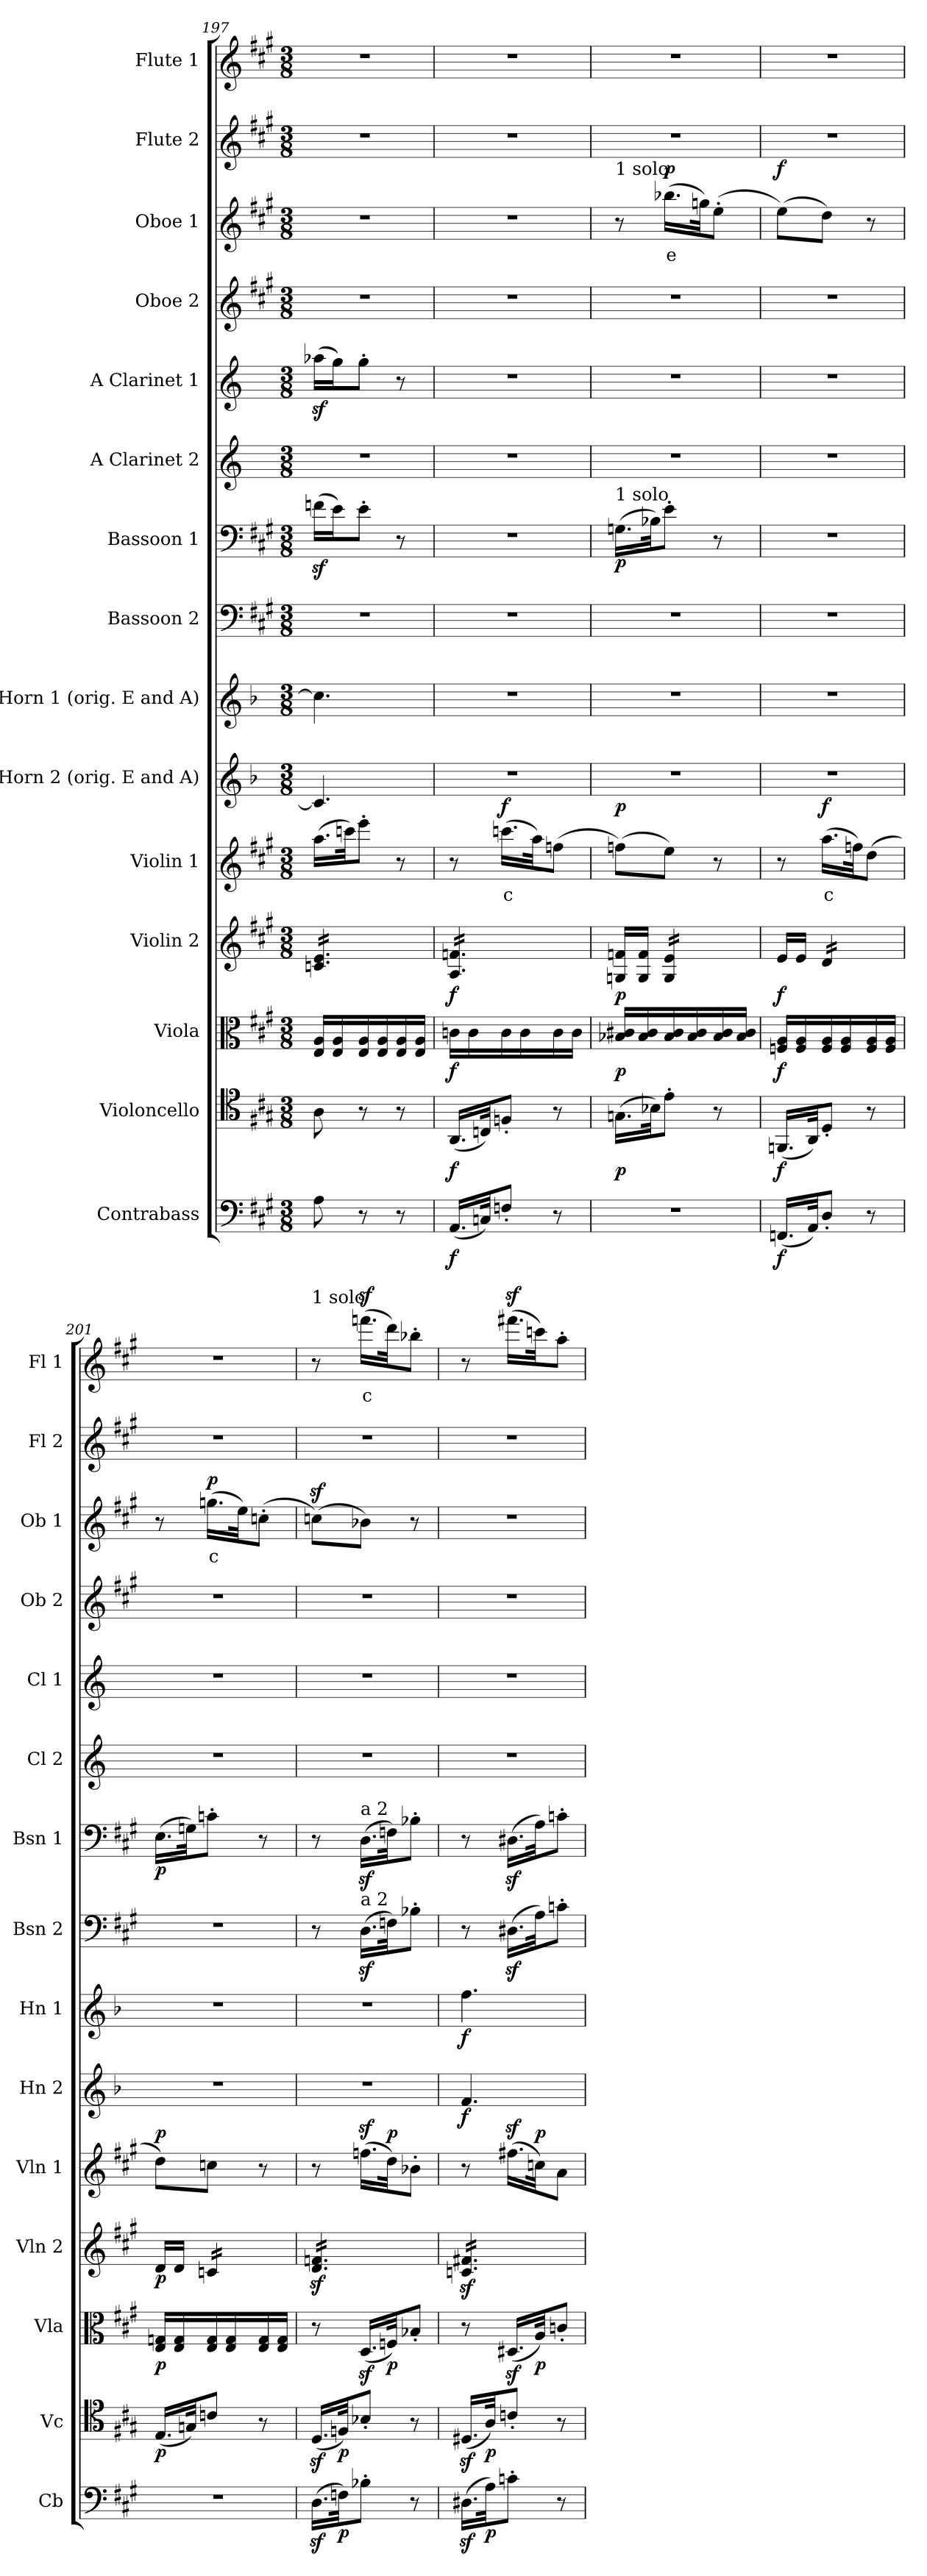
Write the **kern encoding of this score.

**kern	**dynam	**kern	**dynam	**kern	**dynam	**kern	**dynam	**kern	**text	**dynam	**kern	**dynam	**kern	**dynam	**kern	**kern	**dynam	**kern	**kern	**kern	**kern	**text	**dynam	**kern	**kern	**text
*part15	*part15	*part14	*part14	*part13	*part13	*part12	*part12	*part11	*part11	*part11	*part10	*part10	*part9	*part9	*part8	*part7	*part7	*part6	*part5	*part4	*part3	*part3	*part3	*part2	*part1	*part1
*staff15	*staff15	*staff14	*staff14	*staff13	*staff13	*staff12	*staff12	*staff11	*staff11	*staff11	*staff10	*staff10	*staff9	*staff9	*staff8	*staff7	*staff7	*staff6	*staff5	*staff4	*staff3	*staff3	*staff3	*staff2	*staff1	*staff1
*I"Contrabass	*	*I"Violoncello	*	*I"Viola	*	*I"Violin 2	*	*I"Violin 1	*	*	*I"E Horn 2 (orig. E and A)	*	*I"E Horn 1 (orig. E and A)	*	*I"Bassoon 2	*I"Bassoon 1	*	*I"A Clarinet 2	*I"A Clarinet 1	*I"Oboe 2	*I"Oboe 1	*	*	*I"Flute 2	*I"Flute 1	*
*I'Cb	*	*I'Vc	*	*I'Vla	*	*I'Vln 2	*	*I'Vln 1	*	*	*I'Hn 2	*	*I'Hn 1	*	*I'Bsn 2	*I'Bsn 1	*	*I'Cl 2	*I'Cl 1	*I'Ob 2	*I'Ob 1	*	*	*I'Fl 2	*I'Fl 1	*
*clefF4	*	*clefC4	*	*clefC3	*	*clefG2	*	*clefG2	*	*	*clefG2	*	*clefG2	*	*clefF4	*clefF4	*	*clefG2	*clefG2	*clefG2	*clefG2	*	*	*clefG2	*clefG2	*
*ITrd7c12	*	*	*	*	*	*	*	*	*	*	*ITrd5c8	*	*ITrd5c8	*	*	*	*	*ITrd2c3	*ITrd2c3	*	*	*	*	*	*	*
*k[f#c#g#]	*	*k[f#c#g#]	*	*k[f#c#g#]	*	*k[f#c#g#]	*	*k[f#c#g#]	*	*	*k[f#c#g#]	*	*k[f#c#g#]	*	*k[f#c#g#]	*k[f#c#g#]	*	*k[f#c#g#]	*k[f#c#g#]	*k[f#c#g#]	*k[f#c#g#]	*	*	*k[f#c#g#]	*k[f#c#g#]	*
*M3/8	*	*M3/8	*	*M3/8	*	*M3/8	*	*M3/8	*	*	*M3/8	*	*M3/8	*	*M3/8	*M3/8	*	*M3/8	*M3/8	*M3/8	*M3/8	*	*	*M3/8	*M3/8	*
=197	=197	=197	=197	=197	=197	=197	=197	=197	=197	=197	=197	=197	=197	=197	=197	=197	=197	=197	=197	=197	=197	=197	=197	=197	=197	=197
*	*	*	*	*	*	*tremolo	*	*	*	*	*	*	*	*	*	*	*	*	*	*	*	*	*	*	*	*
8AA\	.	8A\	.	16E/ 16A/LL	.	16cn/ 16e/LL	.	(16.aa\LL	.	.	4.E/]	.	4.e\]	.	4.r	(16fnz<\LL	.	4.r	(16ffnz<\LL	4.r	4.r	.	.	4.r	4.r	.
.	.	.	.	16E/ 16A/	.	16cn/ 16e/	.	.	.	.	.	.	.	.	.	16e\J)	.	.	16ee\J)	.	.	.	.	.	.	.
.	.	.	.	.	.	.	.	32cccn\JK)	.	.	.	.	.	.	.	.	.	.	.	.	.	.	.	.	.	.
8r	.	8r	.	16E/ 16A/	.	16cn/ 16e/	.	8eee'\J	.	.	.	.	.	.	.	8e'\J	.	.	8ee'\J	.	.	.	.	.	.	.
.	.	.	.	16E/ 16A/	.	16cn/ 16e/	.	.	.	.	.	.	.	.	.	.	.	.	.	.	.	.	.	.	.	.
8r	.	8r	.	16E/ 16A/	.	16cn/ 16e/	.	8r	.	.	.	.	.	.	.	8r	.	.	8r	.	.	.	.	.	.	.
.	.	.	.	16E/ 16A/JJ	.	16cn/ 16e/JJ	.	.	.	.	.	.	.	.	.	.	.	.	.	.	.	.	.	.	.	.
=198	=198	=198	=198	=198	=198	=198	=198	=198	=198	=198	=198	=198	=198	=198	=198	=198	=198	=198	=198	=198	=198	=198	=198	=198	=198	=198
!	!LO:DY:b	!	!LO:DY:b	!	!LO:DY:b	!	!LO:DY:b	!	!	!	!	!	!	!	!	!	!	!	!	!	!	!	!	!	!	!
(16.AAA/LL	f	(16.AA/LL	f	16cn\LL	f	16A/ 16fn/LL	f	8r	.	.	4.r	.	4.r	.	4.r	4.r	.	4.r	4.r	4.r	4.r	.	.	4.r	4.r	.
.	.	.	.	16c\	.	16A/ 16fn/	.	.	.	.	.	.	.	.	.	.	.	.	.	.	.	.	.	.	.	.
32CCn/JK)	.	32Cn/JK)	.	.	.	.	.	.	.	.	.	.	.	.	.	.	.	.	.	.	.	.	.	.	.	.
!	!	!	!	!	!	!	!	!	!LO:LY:b:color=#FF0000	!LO:DY:b	!	!	!	!	!	!	!	!	!	!	!	!	!	!	!	!
8FFn'/J	.	8Fn'/J	.	16c\	.	16A/ 16fn/	.	(16.cccn\LL	c	f	.	.	.	.	.	.	.	.	.	.	.	.	.	.	.	.
.	.	.	.	16c\	.	16A/ 16fn/	.	.	.	.	.	.	.	.	.	.	.	.	.	.	.	.	.	.	.	.
.	.	.	.	.	.	.	.	32aa\JK)	.	.	.	.	.	.	.	.	.	.	.	.	.	.	.	.	.	.
8r	.	8r	.	16c\	.	16A/ 16fn/	.	(8ffn\J	.	.	.	.	.	.	.	.	.	.	.	.	.	.	.	.	.	.
.	.	.	.	16c\JJ	.	16A/ 16fn/JJ	.	.	.	.	.	.	.	.	.	.	.	.	.	.	.	.	.	.	.	.
*	*	*	*	*	*	*Xtremolo	*	*	*	*	*	*	*	*	*	*	*	*	*	*	*	*	*	*	*	*
=199	=199	=199	=199	=199	=199	=199	=199	=199	=199	=199	=199	=199	=199	=199	=199	=199	=199	=199	=199	=199	=199	=199	=199	=199	=199	=199
!	!	!	!	!	!	!	!	!	!	!	!	!	!	!	!	!	!	!	!	!	!LO:TX:a:t=1 solo	!	!	!	!	!
!	!	!	!	!	!	!	!	!	!	!	!	!	!	!	!	!LO:TX:a:t=1 solo	!	!	!	!	!	!	!	!	!	!
!	!	!	!LO:DY:b	!	!LO:DY:b	!	!LO:DY:b	!	!	!LO:DY:b	!	!	!	!	!	!	!LO:DY:b	!	!	!	!	!	!	!	!	!
4.r	.	(16.Gn\LL	p	16B-X/ 16c#X/LL	p	16Gn/ 16fn/LL	p	(8ffn\L)	.	p	4.r	.	4.r	.	4.r	(16.Gn\LL	p	4.r	4.r	4.r	8r	.	.	4.r	4.r	.
.	.	.	.	16B-/ 16c#/	.	16G/ 16f/JJ	.	.	.	.	.	.	.	.	.	.	.	.	.	.	.	.	.	.	.	.
.	.	32B-X\JK)	.	.	.	.	.	.	.	.	.	.	.	.	.	32B-X\JK)	.	.	.	.	.	.	.	.	.	.
!	!	!	!	!	!	!	!	!	!	!	!	!	!	!	!	!	!	!	!	!	!	!LO:LY:b:color=#FF0000	!LO:DY:b	!	!	!
*	*	*	*	*	*	*tremolo	*	*	*	*	*	*	*	*	*	*	*	*	*	*	*	*	*	*	*	*
.	.	8e'\J	.	16B-/ 16c#/	.	16G/ 16e/LL	.	8ee\J)	.	.	.	.	.	.	.	8e'\J	.	.	.	.	(16.bb-X\LL	e	p	.	.	.
.	.	.	.	16B-/ 16c#/	.	16G/ 16e/	.	.	.	.	.	.	.	.	.	.	.	.	.	.	.	.	.	.	.	.
.	.	.	.	.	.	.	.	.	.	.	.	.	.	.	.	.	.	.	.	.	32ggn\JK)	.	.	.	.	.
.	.	8r	.	16B-/ 16c#/	.	16G/ 16e/	.	8r	.	.	.	.	.	.	.	8r	.	.	.	.	(8ee'\J	.	.	.	.	.
.	.	.	.	16B-/ 16c#/JJ	.	16G/ 16e/JJ	.	.	.	.	.	.	.	.	.	.	.	.	.	.	.	.	.	.	.	.
*	*	*	*	*	*	*Xtremolo	*	*	*	*	*	*	*	*	*	*	*	*	*	*	*	*	*	*	*	*
=200	=200	=200	=200	=200	=200	=200	=200	=200	=200	=200	=200	=200	=200	=200	=200	=200	=200	=200	=200	=200	=200	=200	=200	=200	=200	=200
!	!LO:DY:b	!	!LO:DY:b	!	!LO:DY:b	!	!LO:DY:b	!	!	!	!	!	!	!	!	!	!	!	!	!	!	!	!LO:DY:b	!	!	!
(16.FFFn/LL	f	(16.FFn/LL	f	16Fn/ 16A/LL	f	16e/LL	f	8r	.	.	4.r	.	4.r	.	4.r	4.r	.	4.r	4.r	4.r	(8ee\L)	.	f	4.r	4.r	.
.	.	.	.	16F/ 16A/	.	16e/JJ	.	.	.	.	.	.	.	.	.	.	.	.	.	.	.	.	.	.	.	.
32AAA/JK)	.	32AA/JK)	.	.	.	.	.	.	.	.	.	.	.	.	.	.	.	.	.	.	.	.	.	.	.	.
!	!	!	!	!	!	!	!	!	!LO:LY:b:color=#FF0000	!LO:DY:b	!	!	!	!	!	!	!	!	!	!	!	!	!	!	!	!
*	*	*	*	*	*	*tremolo	*	*	*	*	*	*	*	*	*	*	*	*	*	*	*	*	*	*	*	*
8DD'/J	.	8D'/J	.	16F/ 16A/	.	16d/LL	.	(16.aa\LL	c	f	.	.	.	.	.	.	.	.	.	.	8dd\J)	.	.	.	.	.
.	.	.	.	16F/ 16A/	.	16d/	.	.	.	.	.	.	.	.	.	.	.	.	.	.	.	.	.	.	.	.
.	.	.	.	.	.	.	.	32ffn\JK)	.	.	.	.	.	.	.	.	.	.	.	.	.	.	.	.	.	.
8r	.	8r	.	16F/ 16A/	.	16d/	.	(8dd\J	.	.	.	.	.	.	.	.	.	.	.	.	8r	.	.	.	.	.
.	.	.	.	16F/ 16A/JJ	.	16d/JJ	.	.	.	.	.	.	.	.	.	.	.	.	.	.	.	.	.	.	.	.
*	*	*	*	*	*	*Xtremolo	*	*	*	*	*	*	*	*	*	*	*	*	*	*	*	*	*	*	*	*
=201	=201	=201	=201	=201	=201	=201	=201	=201	=201	=201	=201	=201	=201	=201	=201	=201	=201	=201	=201	=201	=201	=201	=201	=201	=201	=201
!	!	!	!LO:DY:b	!	!LO:DY:b	!	!LO:DY:b	!	!	!LO:DY:b	!	!	!	!	!	!	!LO:DY:b	!	!	!	!	!	!	!	!	!
4.r	.	(16.E/LL	p	16E/ 16Gn/LL	p	16d/LL	p	8dd\L)	.	p	4.r	.	4.r	.	4.r	(16.E\LL	p	4.r	4.r	4.r	8r	.	.	4.r	4.r	.
.	.	.	.	16E/ 16G/	.	16d/JJ	.	.	.	.	.	.	.	.	.	.	.	.	.	.	.	.	.	.	.	.
.	.	32Gn/JK)	.	.	.	.	.	.	.	.	.	.	.	.	.	32Gn\JK)	.	.	.	.	.	.	.	.	.	.
!	!	!	!	!	!	!	!	!	!	!	!	!	!	!	!	!	!	!	!	!	!	!LO:LY:b:color=#FF0000	!LO:DY:b	!	!	!
*	*	*	*	*	*	*tremolo	*	*	*	*	*	*	*	*	*	*	*	*	*	*	*	*	*	*	*	*
.	.	8cn/J	.	16E/ 16G/	.	16cn/LL	.	8ccn\J	.	.	.	.	.	.	.	8cn'\J	.	.	.	.	(16.ggn\LL	c	p	.	.	.
.	.	.	.	16E/ 16G/	.	16cn/	.	.	.	.	.	.	.	.	.	.	.	.	.	.	.	.	.	.	.	.
.	.	.	.	.	.	.	.	.	.	.	.	.	.	.	.	.	.	.	.	.	32ee\JK)	.	.	.	.	.
.	.	8r	.	16E/ 16G/	.	16cn/	.	8r	.	.	.	.	.	.	.	8r	.	.	.	.	(8ccn'\J	.	.	.	.	.
.	.	.	.	16E/ 16G/JJ	.	16cn/JJ	.	.	.	.	.	.	.	.	.	.	.	.	.	.	.	.	.	.	.	.
!!LO:PB:g=z
=202	=202	=202	=202	=202	=202	=202	=202	=202	=202	=202	=202	=202	=202	=202	=202	=202	=202	=202	=202	=202	=202	=202	=202	=202	=202	=202
!	!	!	!	!	!	!	!	!	!	!	!	!	!	!	!	!	!	!	!	!	!	!	!	!	!LO:TX:a:t=1 solo	!
(16.DDz<\LL	.	(16.Dz</LL	.	8r	.	16d/z< 16fn/z<LL	.	8r	.	.	4.r	.	4.r	.	8r	8r	.	4.r	4.r	4.r	(8ccnz<\L)	.	.	4.r	8r	.
.	.	.	.	.	.	16d/z< 16fn/z<	.	.	.	.	.	.	.	.	.	.	.	.	.	.	.	.	.	.	.	.
!	!LO:DY:b	!	!LO:DY:b	!	!	!	!	!	!	!	!	!	!	!	!	!	!	!	!	!	!	!	!	!	!	!
32FFn\JK)	p	32Fn/JK)	p	.	.	.	.	.	.	.	.	.	.	.	.	.	.	.	.	.	.	.	.	.	.	.
!	!	!	!	!	!	!	!	!	!	!	!	!	!	!	!	!LO:TX:a:t=a 2	!	!	!	!	!	!	!	!	!	!
!	!	!	!	!	!	!	!	!	!	!	!	!	!	!	!LO:TX:a:t=a 2	!	!	!	!	!	!	!	!	!	!	!
!	!	!	!	!	!	!	!	!	!	!	!	!	!	!	!	!	!	!	!	!	!	!	!	!	!	!LO:LY:b:color=#FF0000
8BB-X'\J	.	8B-X'/J	.	(16.Dz</LL	.	16d/z< 16fn/z<	.	(16.ffnz<\LL	.	.	.	.	.	.	(16.Dz<\LL	(16.Dz<\LL	.	.	.	.	8b-X\J)	.	.	.	(16.fffnz<\LL	c
.	.	.	.	.	.	16d/z< 16fn/z<	.	.	.	.	.	.	.	.	.	.	.	.	.	.	.	.	.	.	.	.
!	!	!	!	!	!LO:DY:b	!	!	!	!	!LO:DY:b	!	!	!	!	!	!	!	!	!	!	!	!	!	!	!	!
.	.	.	.	32Fn/JK)	p	.	.	32dd\JK)	.	p	.	.	.	.	32Fn\JK)	32Fn\JK)	.	.	.	.	.	.	.	.	32ddd\JK)	.
8r	.	8r	.	8B-X'/J	.	16d/z< 16fn/z<	.	8b-X'\J	.	.	.	.	.	.	8B-X'\J	8B-X'\J	.	.	.	.	8r	.	.	.	8bb-X'\J	.
.	.	.	.	.	.	16d/z< 16fn/z<JJ	.	.	.	.	.	.	.	.	.	.	.	.	.	.	.	.	.	.	.	.
=203	=203	=203	=203	=203	=203	=203	=203	=203	=203	=203	=203	=203	=203	=203	=203	=203	=203	=203	=203	=203	=203	=203	=203	=203	=203	=203
!	!	!	!	!	!	!	!	!	!	!	!	!LO:DY:b	!	!LO:DY:b	!	!	!	!	!	!	!	!	!	!	!	!
(16.DD#Xz<\LL	.	(16.D#Xz</LL	.	8r	.	16cn/z< 16f#X/z<LL	.	8r	.	.	4.A/	f	4.a\	f	8r	8r	.	4.r	4.r	4.r	4.r	.	.	4.r	8r	.
.	.	.	.	.	.	16cn/z< 16f#X/z<	.	.	.	.	.	.	.	.	.	.	.	.	.	.	.	.	.	.	.	.
!	!LO:DY:b	!	!LO:DY:b	!	!	!	!	!	!	!	!	!	!	!	!	!	!	!	!	!	!	!	!	!	!	!
32AA\JK)	p	32A/JK)	p	.	.	.	.	.	.	.	.	.	.	.	.	.	.	.	.	.	.	.	.	.	.	.
8Cn'\J	.	8cn'/J	.	(16.D#Xz</LL	.	16cn/z< 16f#X/z<	.	(16.ff#Xz<\LL	.	.	.	.	.	.	(16.D#Xz<\LL	(16.D#Xz<\LL	.	.	.	.	.	.	.	.	(16.fff#Xz<\LL	.
.	.	.	.	.	.	16cn/z< 16f#X/z<	.	.	.	.	.	.	.	.	.	.	.	.	.	.	.	.	.	.	.	.
!	!	!	!	!	!LO:DY:b	!	!	!	!	!LO:DY:b	!	!	!	!	!	!	!	!	!	!	!	!	!	!	!	!
.	.	.	.	32A/JK)	p	.	.	32ccn\JK)	.	p	.	.	.	.	32A\JK)	32A\JK)	.	.	.	.	.	.	.	.	32cccn\JK)	.
8r	.	8r	.	8cn'/J	.	16cn/z< 16f#X/z<	.	8a\J	.	.	.	.	.	.	8cn'\J	8cn'\J	.	.	.	.	.	.	.	.	8aa'\J	.
.	.	.	.	.	.	16cn/z< 16f#X/z<JJ	.	.	.	.	.	.	.	.	.	.	.	.	.	.	.	.	.	.	.	.
*	*	*	*	*	*	*Xtremolo	*	*	*	*	*	*	*	*	*	*	*	*	*	*	*	*	*	*	*	*
=	=	=	=	=	=	=	=	=	=	=	=	=	=	=	=	=	=	=	=	=	=	=	=	=	=	=
*-	*-	*-	*-	*-	*-	*-	*-	*-	*-	*-	*-	*-	*-	*-	*-	*-	*-	*-	*-	*-	*-	*-	*-	*-	*-	*-
